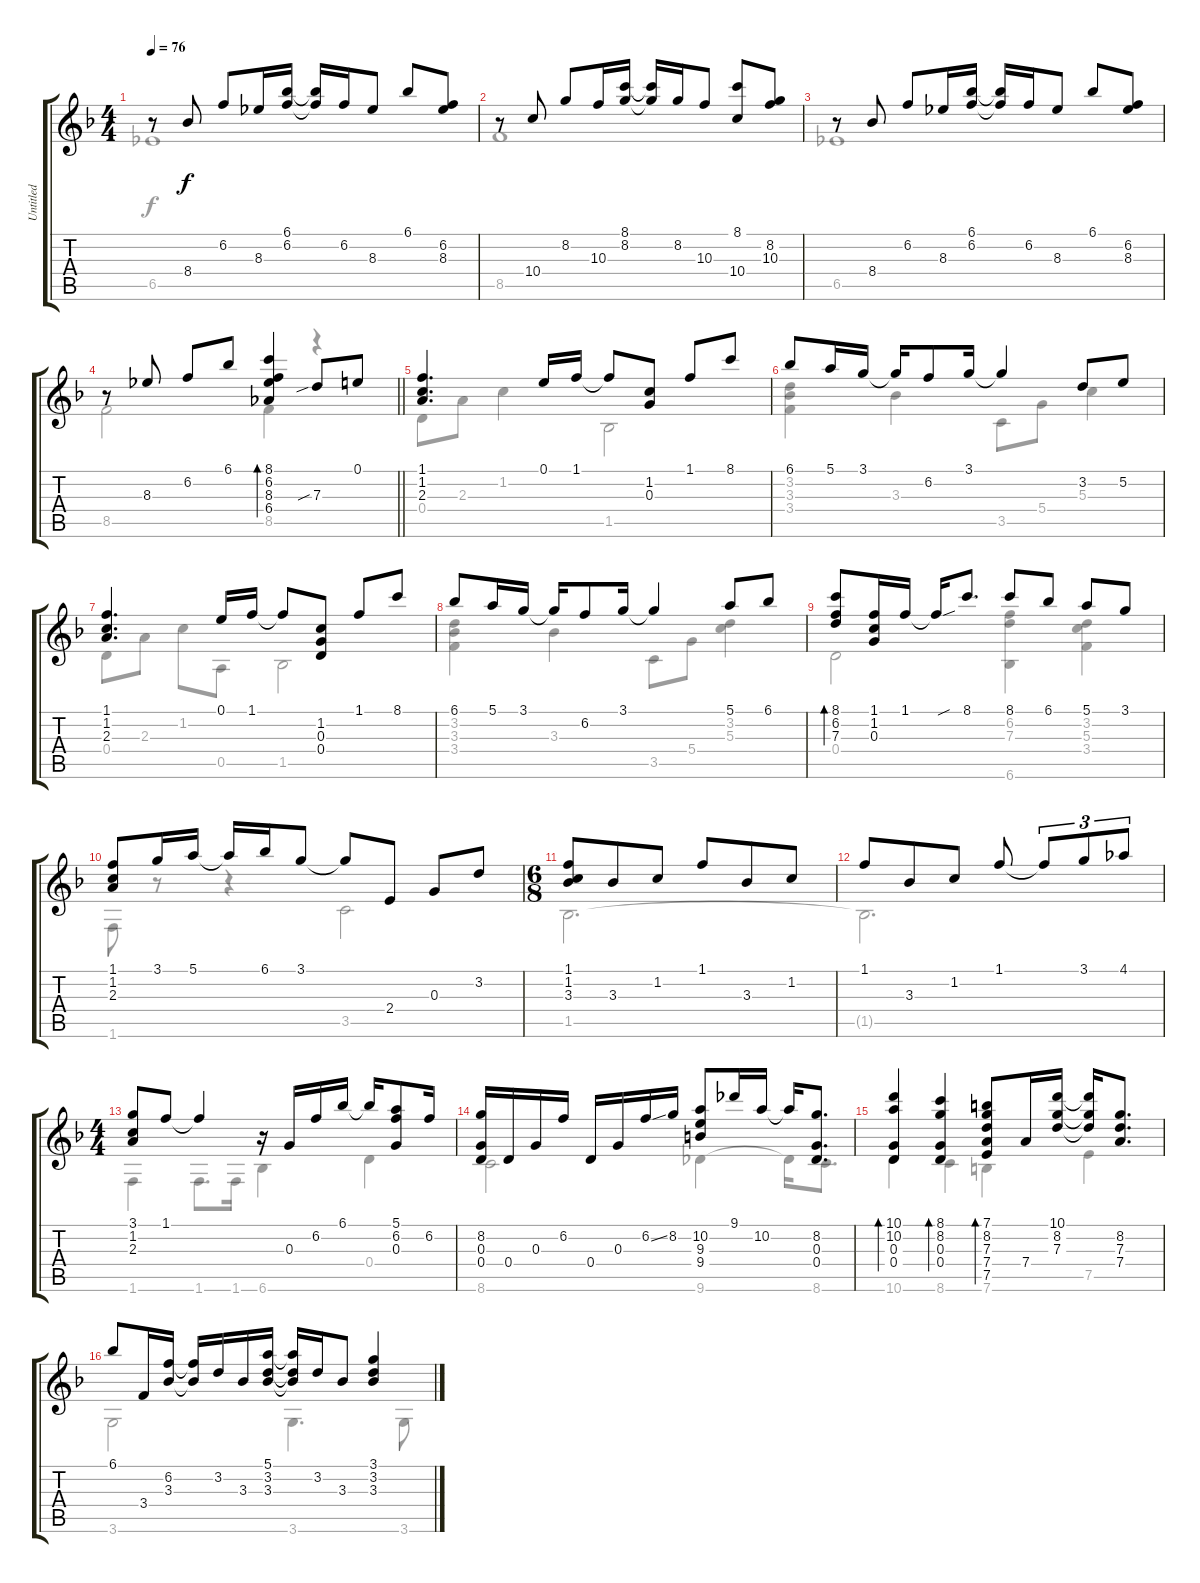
\track ("Untitled" "Untitled") {instrument acousticguitarnylon}
\staff {score tabs}
\tuning (E4 B3 G3 D3 A2 E2) {hide}
\voice
\ts (4 4)
\tempo 76
\clef g2
\ks f
r.8{dy f} 8.4.8 6.2.8 8.3.16 (6.1 6.2).16 (6.1{t} 6.2{t}).16 6.2.16 8.3.8 6.1.8 (6.2 8.3).8 |
r.8 10.4.8 8.2.8 10.3.16 (8.1 8.2).16 (8.1{t} 8.2{t}).16 8.2.16 10.3.8 (8.1 10.4).8 (8.2 10.3).8 |
r.8 8.4.8 6.2.8 8.3.16 (6.1 6.2).16 (6.1{t} 6.2{t}).16 6.2.16 8.3.8 6.1.8 (6.2 8.3).8 |
\barLineRight lightlight
r.8 8.3.8 6.2.8 6.1.8 (8.1 6.2 8.3 6.4).4{bd 30} 7.3{sib}.8 0.1.8 |
(1.1 1.2 2.3).4{d} 0.1.16 1.1.16 1.1{t}.8 (1.2 0.3).8 1.1.8 8.1.8 |
6.1.8 5.1.16 3.1.16 3.1{t}.16 6.2.8 3.1.16 3.1{t}.4 3.2.8 5.2.8 |
(1.1 1.2 2.3).4{d} 0.1.16 1.1.16 1.1{t}.8 (1.2 0.3 0.4).8 1.1.8 8.1.8 |
6.1.8 5.1.16 3.1.16 3.1{t}.16 6.2.8 3.1.16 3.1{t}.4 5.1.8 6.1.8 |
(8.1 6.2 7.3).8{bd 30} (1.1 1.2 0.3).16 1.1.16 1.1{sou t}.16 8.1.8{d} 8.1.8 6.1.8 5.1.8 3.1.8 |
(1.1 1.2 2.3).8 3.1.16 5.1.16 5.1{t}.16 6.1.16 3.1.8 3.1{t}.8 2.4.8 0.3.8 3.2.8 |
\ts (6 8)
(1.1 1.2 3.3).8 3.3.8 1.2.8 1.1.8 3.3.8 1.2.8 |
1.1.8 3.3.8 1.2.8 1.1.8 1.1{t}.8{tu (3 2)} 3.1.8{tu (3 2)} 4.1.8{tu (3 2)} |
\ts (4 4)
(3.1 1.2 2.3).8 1.1.8 1.1{t}.4 r.16 0.3.16 6.2.16 6.1.16 6.1{t}.16 (5.1 6.2 0.3).8 6.2.16 |
(8.2 0.3 0.4).16 0.4.16 0.3.16 6.2.16 0.4.16 0.3.16 6.2{ss}.16 8.2.16 (10.2 9.3 9.4).8 9.1.16 10.2.16 10.2{t}.16 (8.2 0.3 0.4).8{d} |
(10.1 10.2 0.3 0.4).4{bd 30} (8.1 8.2 0.3 0.4).4{bd 30} (7.1 8.2 7.3 7.4 7.5).8{bd 30} 7.4.16 (10.1 8.2 7.3).16 (10.1{t} 8.2{t} 7.3{t}).16 (8.2 7.3 7.4).8{d} |
6.1.8 3.4.16 (6.2 3.3).16 (6.2{t} 3.3{t}).16 3.2.16 3.3.16 (5.1 3.2 3.3).16 (5.1{t} 3.2{t} 3.3{t}).16 3.2.16 3.3.8 (3.1 3.2 3.3).4
\voice
\clef g2
\ottava regular
\simile none
\ks f
6.5.1{dy f} |
8.5.1 |
6.5.1 |
\barLineRight lightlight
8.5.2 8.5.4 r.4 |
0.4.8 2.3.8 1.2.4 1.5.2 |
(3.2 3.3 3.4).4 3.3.4 3.5.8 5.4.8 5.3.4 |
0.4.8 2.3.8 1.2.8 0.5.8 1.5.2 |
(3.2 3.3 3.4).4 3.3.4 3.5.8 5.4.8 (3.2 5.3).4 |
0.4.2 (6.2 7.3 6.6).4 (3.2 5.3 3.4).4 |
1.6.8 r.8 r.4 3.5.2 |
1.5.2{d} |
1.5{t}.2{d} |
1.6.4 1.6.8{d} 1.6.16 6.6.4 0.4.4 |
8.6.2 9.6.4 9.6{t}.16 8.6.8{d} |
10.6.4 8.6.4 7.6.4 7.5.4 |
3.6.2 3.6.4{d} 3.6.8
